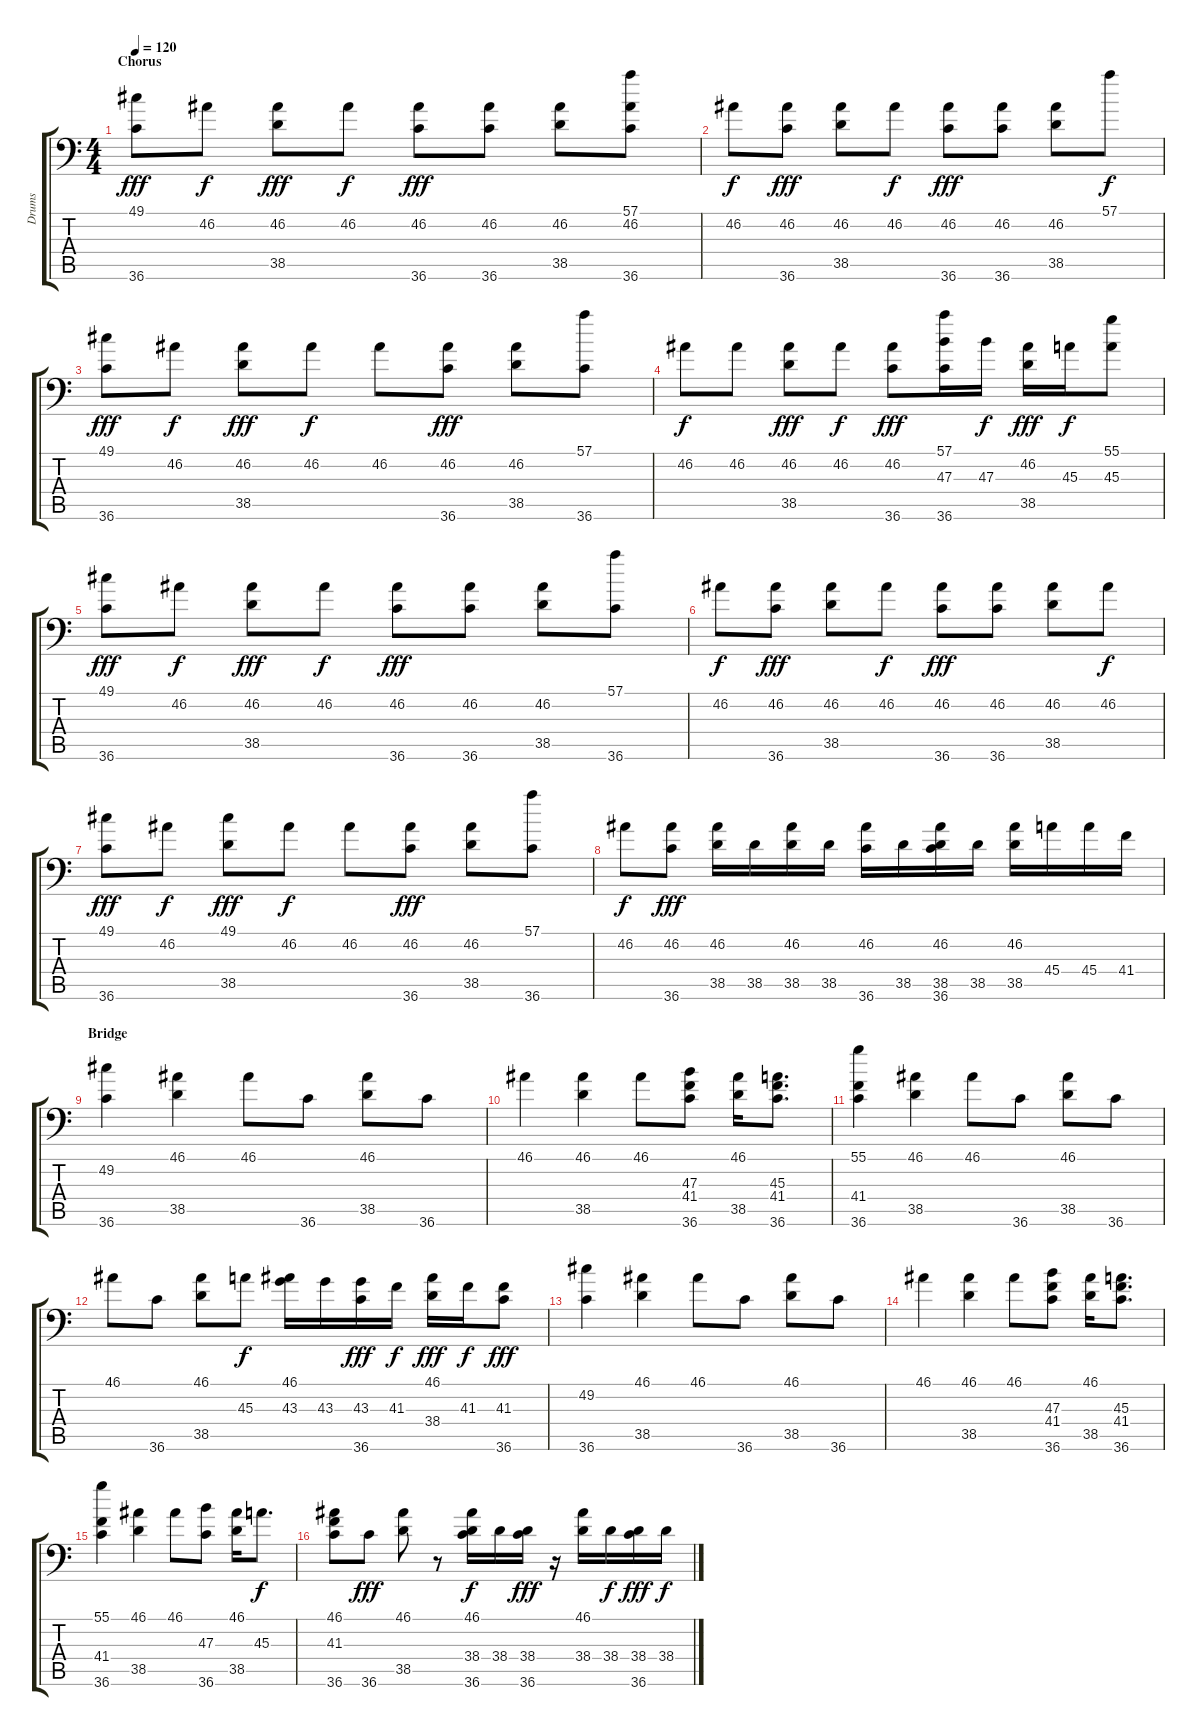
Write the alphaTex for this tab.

\track ("Drums" "Drums") {instrument acousticgrandpiano}
\staff {score tabs}
\tuning (C-1 C-1 C-1 C-1 C-1 C-1) {hide}
\ts (4 4)
\section ("" "Chorus")
\tempo 120
\clef f4
\ks c
(49.1 36.6).8{dy fff} 46.2.8{dy f} (46.2 38.5).8{dy fff} 46.2.8{dy f} (46.2 36.6).8{dy fff} (46.2 36.6).8 (46.2 38.5).8 (57.1 46.2 36.6).8 |
46.2.8{dy f} (46.2 36.6).8{dy fff} (46.2 38.5).8 46.2.8{dy f} (46.2 36.6).8{dy fff} (46.2 36.6).8 (46.2 38.5).8 57.1.8{dy f} |
(49.1 36.6).8{dy fff} 46.2.8{dy f} (46.2 38.5).8{dy fff} 46.2.8{dy f} 46.2.8 (46.2 36.6).8{dy fff} (46.2 38.5).8 (57.1 36.6).8 |
46.2.8{dy f} 46.2.8 (46.2 38.5).8{dy fff} 46.2.8{dy f} (46.2 36.6).8{dy fff} (57.1 47.3 36.6).16 47.3.16{dy f} (46.2 38.5).16{dy fff} 45.3.16{dy f} (55.1 45.3).8 |
(49.1 36.6).8{dy fff} 46.2.8{dy f} (46.2 38.5).8{dy fff} 46.2.8{dy f} (46.2 36.6).8{dy fff} (46.2 36.6).8 (46.2 38.5).8 (57.1 36.6).8 |
46.2.8{dy f} (46.2 36.6).8{dy fff} (46.2 38.5).8 46.2.8{dy f} (46.2 36.6).8{dy fff} (46.2 36.6).8 (46.2 38.5).8 46.2.8{dy f} |
(49.1 36.6).8{dy fff} 46.2.8{dy f} (49.1 38.5).8{dy fff} 46.2.8{dy f} 46.2.8 (46.2 36.6).8{dy fff} (46.2 38.5).8 (57.1 36.6).8 |
46.2.8{dy f} (46.2 36.6).8{dy fff} (46.2 38.5).16 38.5.16 (46.2 38.5).16 38.5.16 (46.2 36.6).16 38.5.16 (46.2 38.5 36.6).16 38.5.16 (46.2 38.5).16 45.4.16 45.4.16 41.4.16 |
\section ("" "Bridge")
(49.2 36.6).4 (46.1 38.5).4 46.1.8 36.6.8 (46.1 38.5).8 36.6.8 |
46.1.4 (46.1 38.5).4 46.1.8 (47.3 41.4 36.6).8 (46.1 38.5).16 (45.3 41.4 36.6).8{d} |
(55.1 41.4 36.6).4 (46.1 38.5).4 46.1.8 36.6.8 (46.1 38.5).8 36.6.8 |
46.1.8 36.6.8 (46.1 38.5).8 45.3.8{dy f} (46.1 43.3).16 43.3.16 (43.3 36.6).16{dy fff} 41.3.16{dy f} (46.1 38.4).16{dy fff} 41.3.16{dy f} (41.3 36.6).8{dy fff} |
(49.2 36.6).4 (46.1 38.5).4 46.1.8 36.6.8 (46.1 38.5).8 36.6.8 |
46.1.4 (46.1 38.5).4 46.1.8 (47.3 41.4 36.6).8 (46.1 38.5).16 (45.3 41.4 36.6).8{d} |
(55.1 41.4 36.6).4 (46.1 38.5).4 46.1.8 (47.3 36.6).8 (46.1 38.5).16 45.3.8{d dy f} |
(46.1 41.3 36.6).8 36.6.8{dy fff} (46.1 38.5).8 r.8 (46.1 38.4 36.6).16{dy f} 38.4.16 (38.4 36.6).16{dy fff} r.16 (46.1 38.4).16 38.4.16{dy f} (38.4 36.6).16{dy fff} 38.4.16{dy f}
